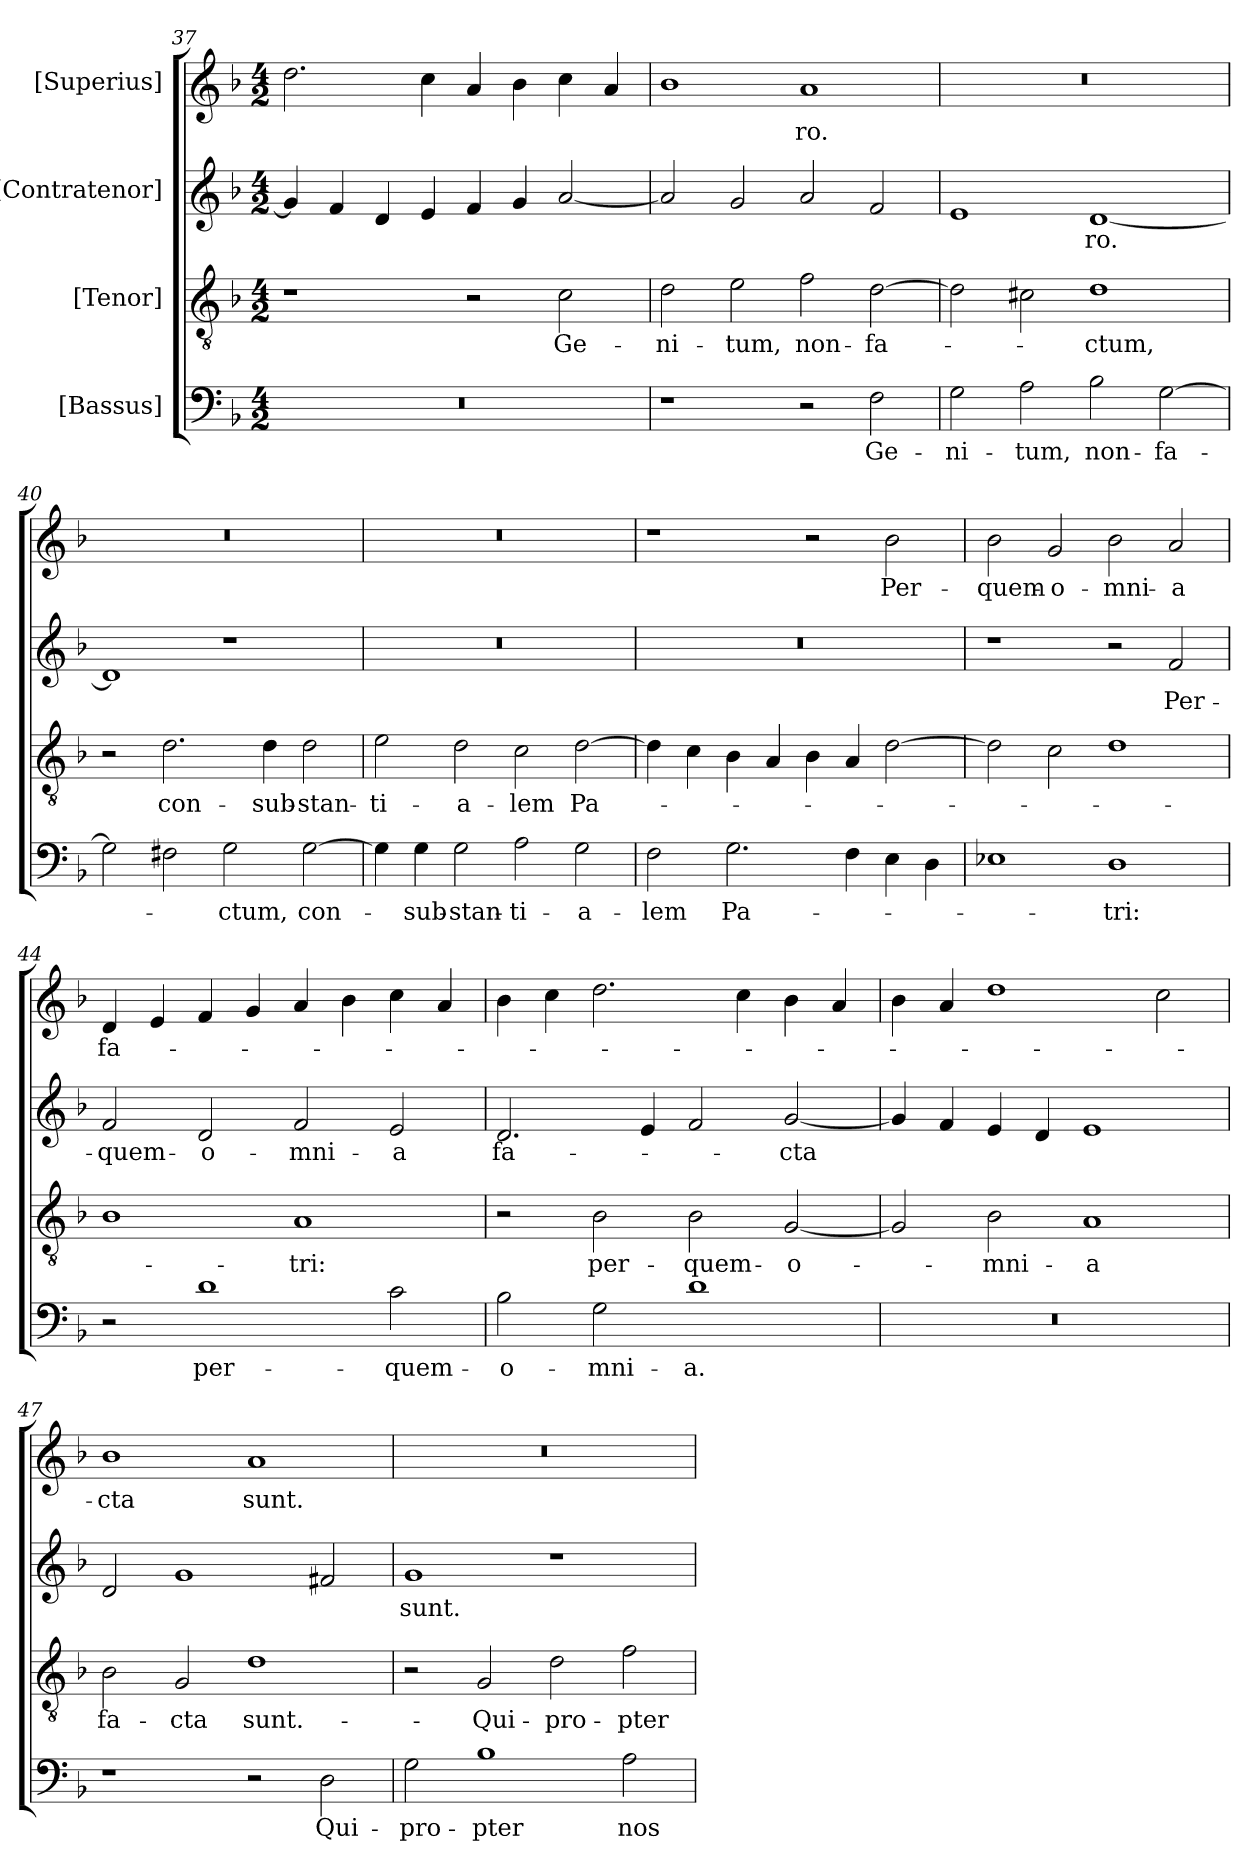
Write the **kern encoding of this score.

**kern	**text	**kern	**text	**kern	**text	**kern	**text
*part4	*part4	*part3	*part3	*part2	*part2	*part1	*part1
*staff4	*staff4	*staff3	*staff3	*staff2	*staff2	*staff1	*staff1
*I"[Bassus]	*	*I"[Tenor]	*	*I"[Contratenor]	*	*I"[Superius]	*
*clefF4	*	*clefGv2	*	*clefG2	*	*clefG2	*
*k[b-]	*	*k[b-]	*	*k[b-]	*	*k[b-]	*
*M4/2	*	*M4/2	*	*M4/2	*	*M4/2	*
=37	=37	=37	=37	=37	=37	=37	=37
0r	.	1r	.	4g/]	.	2.dd\	.
.	.	.	.	4f/	.	.	.
.	.	.	.	4d/	.	.	.
.	.	.	.	4e/	.	4cc\	.
.	.	2r	.	4f/	.	4a/	.
.	.	.	.	4g/	.	4b-\	.
.	.	2c\	Ge-	[2a/	.	4cc\	.
.	.	.	.	.	.	4a/	.
=38	=38	=38	=38	=38	=38	=38	=38
1r	.	2d\	-ni-	2a/]	.	1b-\	.
.	.	2e\	-tum,	2g/	.	.	.
2r	.	2f\	non-	2a/	.	1a/	-ro.
2F\	Ge-	[2d\	fa-	2f/	.	.	.
=39	=39	=39	=39	=39	=39	=39	=39
2G\	-ni-	2d\]	.	1e/	.	0r	.
2A\	-tum,	2c#X\	.	.	.	.	.
2B-\	non-	1d\	-ctum,	[1d/	-ro.	.	.
[2G\	fa-	.	.	.	.	.	.
=40	=40	=40	=40	=40	=40	=40	=40
2G\]	.	2r	.	1d/]	.	0r	.
2F#X\	.	2.d\	con-	.	.	.	.
2G\	-ctum,	.	.	1r	.	.	.
.	.	4d\	-sub-	.	.	.	.
[2G\	con-	2d\	-stan-	.	.	.	.
=41	=41	=41	=41	=41	=41	=41	=41
4G\]	.	2e\	-ti-	0r	.	0r	.
4G\	-sub-	.	.	.	.	.	.
2G\	-stan-	2d\	-a-	.	.	.	.
2A\	-ti-	2c\	-lem	.	.	.	.
2G\	-a-	[2d\	Pa-	.	.	.	.
=42	=42	=42	=42	=42	=42	=42	=42
2F\	-lem	4d\]	.	0r	.	1r	.
.	.	4c\	.	.	.	.	.
2.G\	Pa-	4B-\	.	.	.	.	.
.	.	4A/	.	.	.	.	.
.	.	4B-\	.	.	.	2r	.
4F\	.	4A/	.	.	.	.	.
4E\	.	[2d\	.	.	.	2b-\	Per-
4D\	.	.	.	.	.	.	.
=43	=43	=43	=43	=43	=43	=43	=43
1E-X\	.	2d\]	.	1r	.	2b-\	quem-
.	.	2c\	.	.	.	2g/	o-
1D\	-tri:	1d\	.	2r	.	2b-\	-mni-
.	.	.	.	2f/	Per-	2a/	-a
=44	=44	=44	=44	=44	=44	=44	=44
2r	.	1B-\	.	2f/	quem-	4d/	fa-
.	.	.	.	.	.	4e/	.
1d\	per-	.	.	2d/	o-	4f/	.
.	.	.	.	.	.	4g/	.
.	.	1A/	-tri:	2f/	-mni-	4a/	.
.	.	.	.	.	.	4b-\	.
2c\	quem-	.	.	2e/	-a	4cc\	.
.	.	.	.	.	.	4a/	.
=45	=45	=45	=45	=45	=45	=45	=45
2B-\	o-	2r	.	2.d/	fa-	4b-\	.
.	.	.	.	.	.	4cc\	.
2G\	-mni-	2B-\	per-	.	.	2.dd\	.
.	.	.	.	4e/	.	.	.
1d\	-a.	2B-\	quem-	2f/	.	.	.
.	.	.	.	.	.	4cc\	.
.	.	[2G/	o-	[2g/	-cta	4b-\	.
.	.	.	.	.	.	4a/	.
=46	=46	=46	=46	=46	=46	=46	=46
0r	.	2G/]	.	4g/]	.	4b-\	.
.	.	.	.	4f/	.	4a/	.
.	.	2B-\	-mni-	4e/	.	1dd\	.
.	.	.	.	4d/	.	.	.
.	.	1A/	-a	1e/	.	.	.
.	.	.	.	.	.	2cc\	.
=47	=47	=47	=47	=47	=47	=47	=47
1r	.	2B-\	fa-	2d/	.	1b-\	-cta
.	.	2G/	-cta	1g/	.	.	.
2r	.	1d\	sunt.-	.	.	1a/	sunt.-
2D\	Qui-	.	.	2f#X/	.	.	.
=48	=48	=48	=48	=48	=48	=48	=48
2G\	pro-	2r	.	1g/	sunt.-	0r	.
1B-\	-pter	2G/	Qui-	.	.	.	.
.	.	2d\	pro-	1r	.	.	.
2A\	nos-	2f\	-pter	.	.	.	.
=	=	=	=	=	=	=	=
*-	*-	*-	*-	*-	*-	*-	*-
